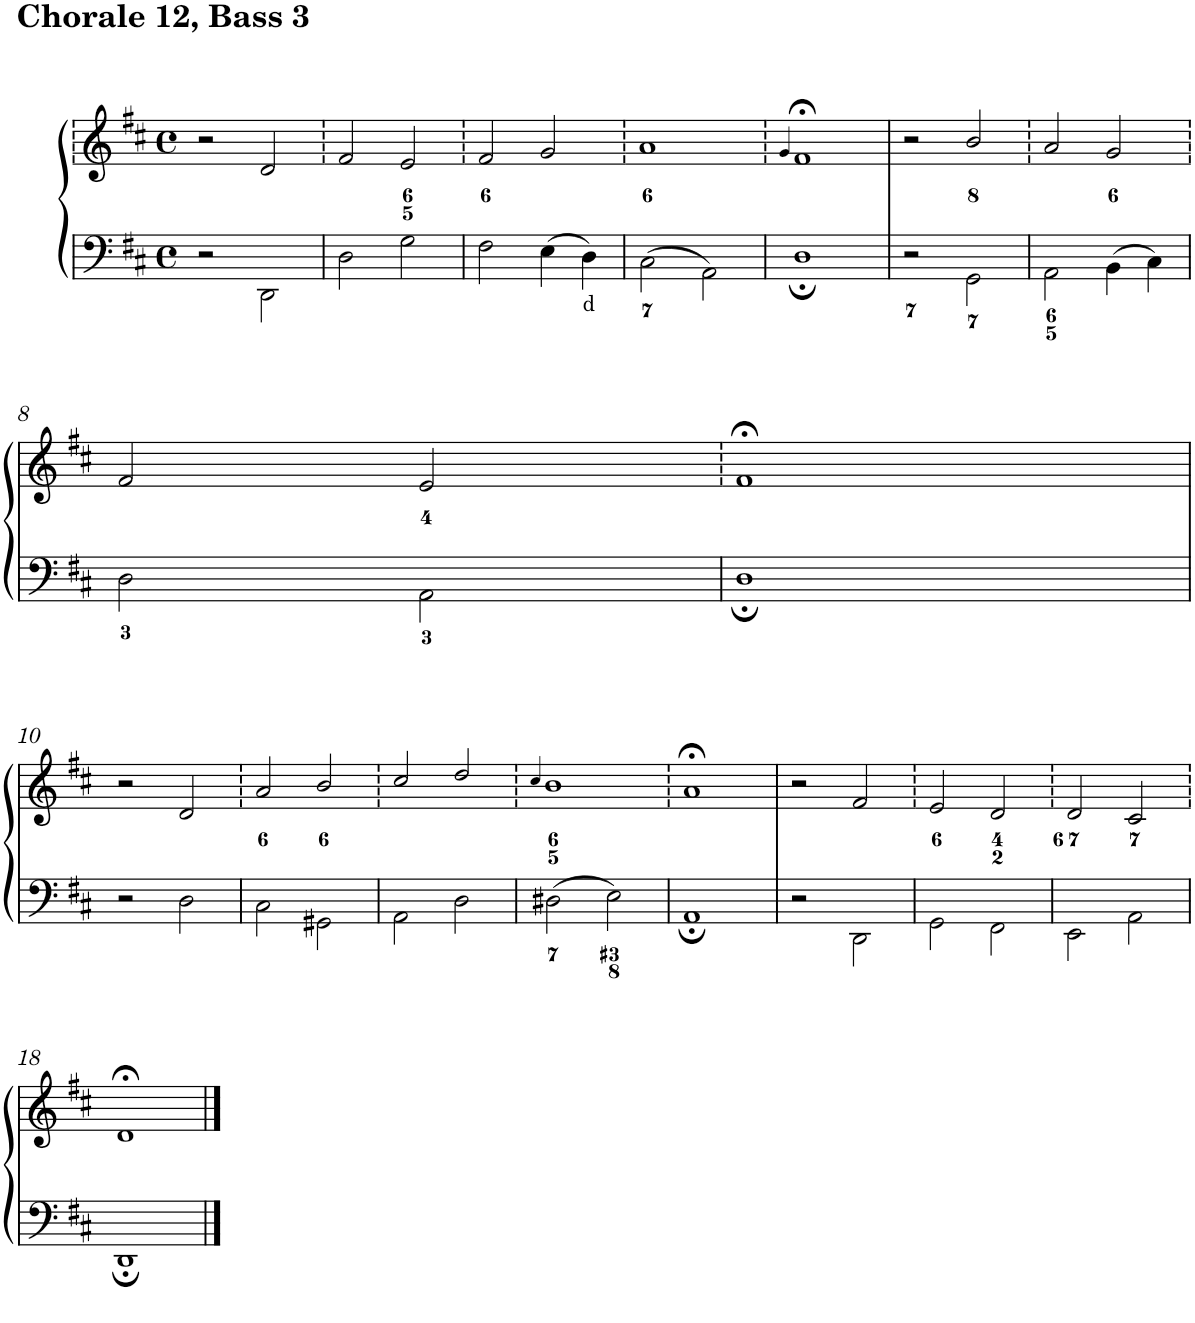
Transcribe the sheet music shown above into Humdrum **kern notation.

**kern	**text	**kern
*part1	*part1	*part1
*staff2	*staff2	*staff1
*I"Piano	*	*
*I'Pno.	*	*
*clefF4	*	*clefG2
*k[f#c#]	*	*k[f#c#]
*D:	*	*D:
*M4/4	*	*M4/4
*met(c)	*	*met(c)
=1	=1	=1
2r	.	2r
2DD\	.	2d/
=2	=2	=2
2D\	.	2f#/
2G\	.	2e/
=3	=3	=3
2F#\	.	2f#/
4E\	.	2g/
!	!LO:LY:b	!
4D\	d	.
=4	=4	=4
2C#\	.	1a
2AA\	.	.
=5	=5	=5
.	.	4qg/
1D;	.	1f#;<
=6	=6	=6
2r	.	2r
2GG\	.	2b/
=7	=7	=7
2AA\	.	2a/
4BB\	.	2g/
4C#\	.	.
!!LO:LB:g=z
=8	=8	=8
2D\	.	2f#/
2AA\	.	2e/
=9	=9	=9
1D;	.	1f#;<
!!LO:LB:g=z
=10	=10	=10
2r	.	2r
2D\	.	2d/
=11	=11	=11
2C#\	.	2a/
2GG#X\	.	2b/
=12	=12	=12
2AA\	.	2cc#/
2D\	.	2dd/
=13	=13	=13
.	.	4qcc#/
2D#X\	.	1b
2E\	.	.
=14	=14	=14
1AA;	.	1a;<
=15	=15	=15
2r	.	2r
2DD\	.	2f#/
=16	=16	=16
2GG\	.	2e/
2FF#\	.	2d/
=17	=17	=17
2EE\	.	2d/
2AA\	.	2c#/
!!LO:LB:g=z
=18	=18	=18
1DD;	.	1d;<
==	==	==
*-	*-	*-
